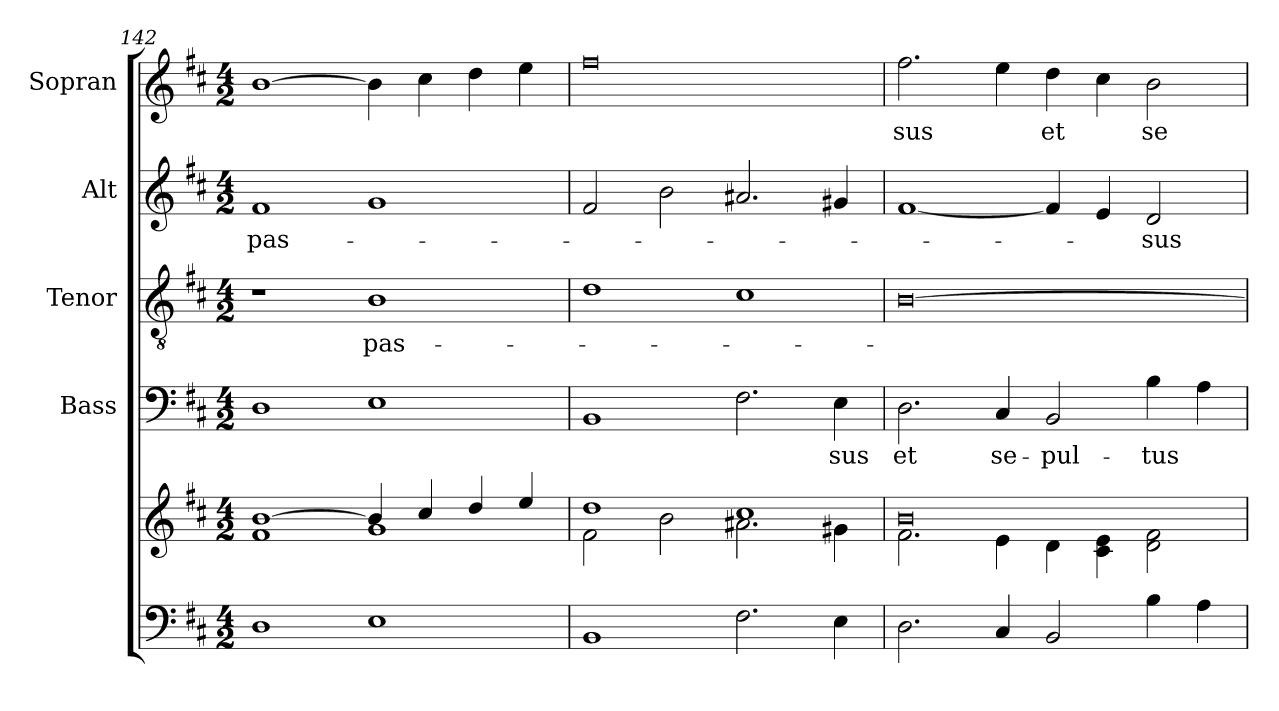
**kern	**kern	**kern	**text	**kern	**text	**kern	**text	**kern	**text
*part5	*part5	*part4	*part4	*part3	*part3	*part2	*part2	*part1	*part1
*staff6	*staff5	*staff4	*staff4	*staff3	*staff3	*staff2	*staff2	*staff1	*staff1
*	*	*I"Bass	*	*I"Tenor	*	*I"Alt	*	*I"Sopran	*
*	*	*I'B.	*	*I'T.	*	*I'A.	*	*I'S.	*
*clefF4	*clefG2	*clefF4	*	*clefGv2	*	*clefG2	*	*clefG2	*
*k[f#c#]	*k[f#c#]	*k[f#c#]	*	*k[f#c#]	*	*k[f#c#]	*	*k[f#c#]	*
*D:	*D:	*D:	*	*D:	*	*D:	*	*D:	*
*M4/2	*M4/2	*M4/2	*	*M4/2	*	*M4/2	*	*M4/2	*
=142	=142	=142	=142	=142	=142	=142	=142	=142	=142
*	*^	*	*	*	*	*	*	*	*
!	!	!	!	!	!	!	!	!LO:LY:b	!	!
1D	[>1b	1f#	1D	.	1r	.	1f#	pas-	[1b	.
!	!	!	!	!	!	!LO:LY:b	!	!	!	!
1E	4b/]	1g	1E	.	1B	pas-	1g	.	4b\]	.
.	4cc#/	.	.	.	.	.	.	.	4cc#\	.
.	4dd/	.	.	.	.	.	.	.	4dd\	.
.	4ee/	.	.	.	.	.	.	.	4ee\	.
=143	=143	=143	=143	=143	=143	=143	=143	=143	=143	=143
1BB	1dd	2f#\	1BB	.	1d	.	2f#/	.	0ff#	.
.	.	2b\	.	.	.	.	2b\	.	.	.
2.F#\	1cc#	2.a#X\	2.F#\	.	1c#	.	2.a#X/	.	.	.
!	!	!	!	!LO:LY:b	!	!	!	!	!	!
4E\	.	4g#X\	4E\	-sus	.	.	4g#X/	.	.	.
=144	=144	=144	=144	=144	=144	=144	=144	=144	=144	=144
!	!	!	!	!LO:LY:b	!	!	!	!	!	!LO:LY:b
2.D\	0b	2.f#\	2.D\	et	[0B	.	[1f#	.	2.ff#\	-sus
!	!	!	!	!LO:LY:b	!	!	!	!	!	!
4C#/	.	4e\	4C#/	se-	.	.	.	.	4ee\	.
!	!	!	!	!LO:LY:b	!	!	!	!	!	!LO:LY:b
2BB/	.	4d\	2BB/	-pul-	.	.	4f#/]	.	4dd\	et
.	.	4c#\ 4e\	.	.	.	.	4e/	.	4cc#\	.
!	!	!	!	!LO:LY:b	!	!	!	!LO:LY:b	!	!LO:LY:b
4B\	.	2d\ 2f#\	4B\	-tus	.	.	2d/	-sus	2b\	se-
4A\	.	.	4A\	.	.	.	.	.	.	.
*	*v	*v	*	*	*	*	*	*	*	*
=	=	=	=	=	=	=	=	=	=
*-	*-	*-	*-	*-	*-	*-	*-	*-	*-
